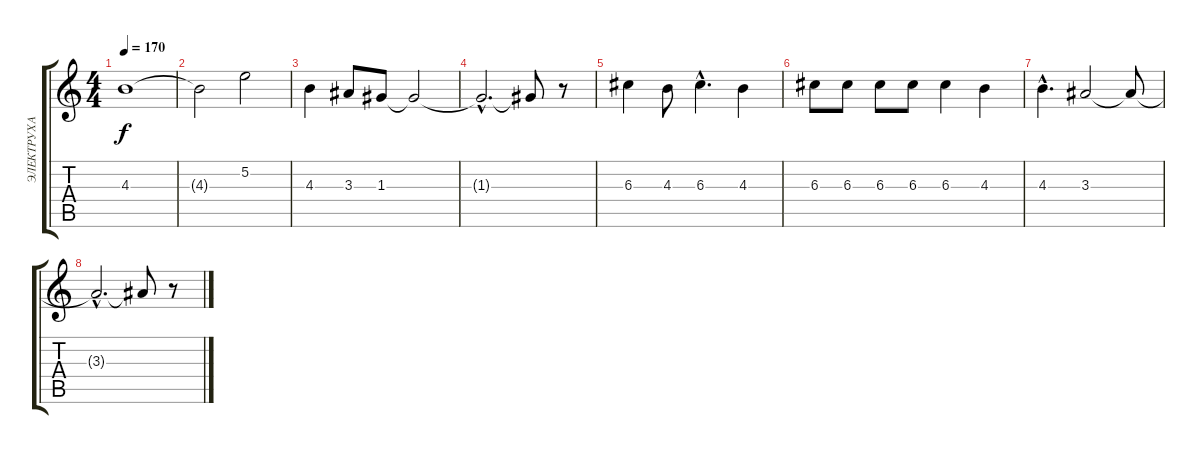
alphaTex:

\track ("ЭЛЕКТРУХА" "ЭЛЕКТРУХА") {instrument overdrivenguitar}
\staff {score tabs}
\tuning (E4 B3 G3 D3 A2 E2) {hide}
\ts (4 4)
\tempo 170
\clef g2
\ks c
4.3.1{dy f} |
4.3{t}.2 5.2.2 |
4.3.4 3.3.8 1.3.8 1.3{t}.2 |
1.3{hac t}.2{d} 1.3{t}.8 r.8 |
6.3.4 4.3.8 6.3{hac}.4{d} 4.3.4 |
6.3.8 6.3.8 6.3.8 6.3.8 6.3.4 4.3.4 |
4.3{hac}.4{d} 3.3.2 3.3{t}.8 |
3.3{hac t}.2{d} 3.3{t}.8 r.8
